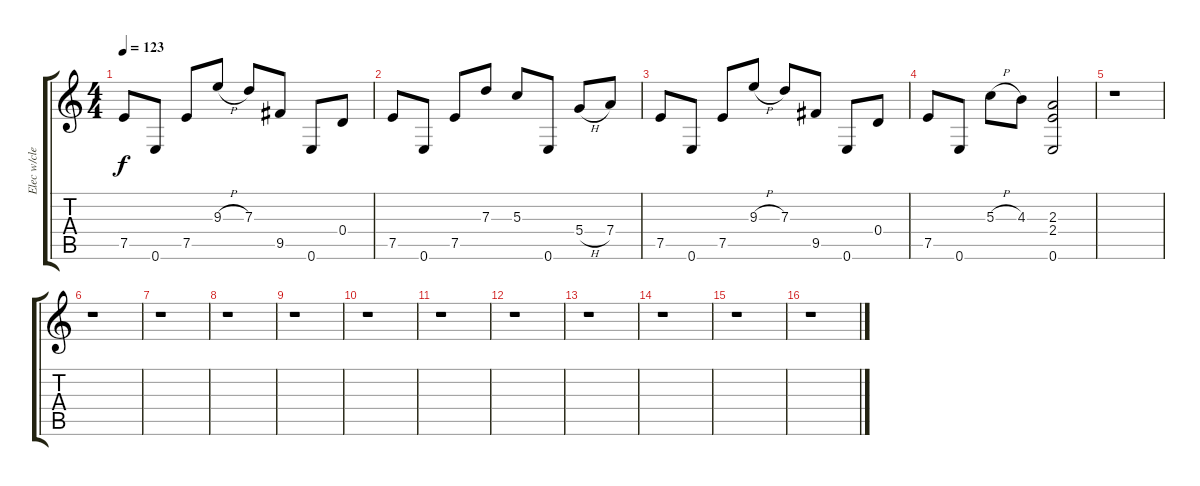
\track ("Elec w/clean" "Elec w/cle") {instrument electricguitarclean}
\staff {score tabs}
\tuning (E4 B3 G3 D3 A2 E2) {hide}
\ts (4 4)
\tempo 123
\clef g2
\ks c
7.5.8{dy f} 0.6.8 7.5.8 9.3{h}.8 7.3.8 9.5.8 0.6.8 0.4.8 |
7.5.8 0.6.8 7.5.8 7.3.8 5.3.8 0.6.8 5.4{h}.8 7.4.8 |
7.5.8 0.6.8 7.5.8 9.3{h}.8 7.3.8 9.5.8 0.6.8 0.4.8 |
7.5.8 0.6.8 5.3{h}.8 4.3.8 (2.3 2.4 0.6).2 |
r.1 |
r.1 |
r.1 |
r.1 |
r.1 |
r.1 |
r.1 |
r.1 |
r.1 |
r.1 |
r.1 |
r.1
